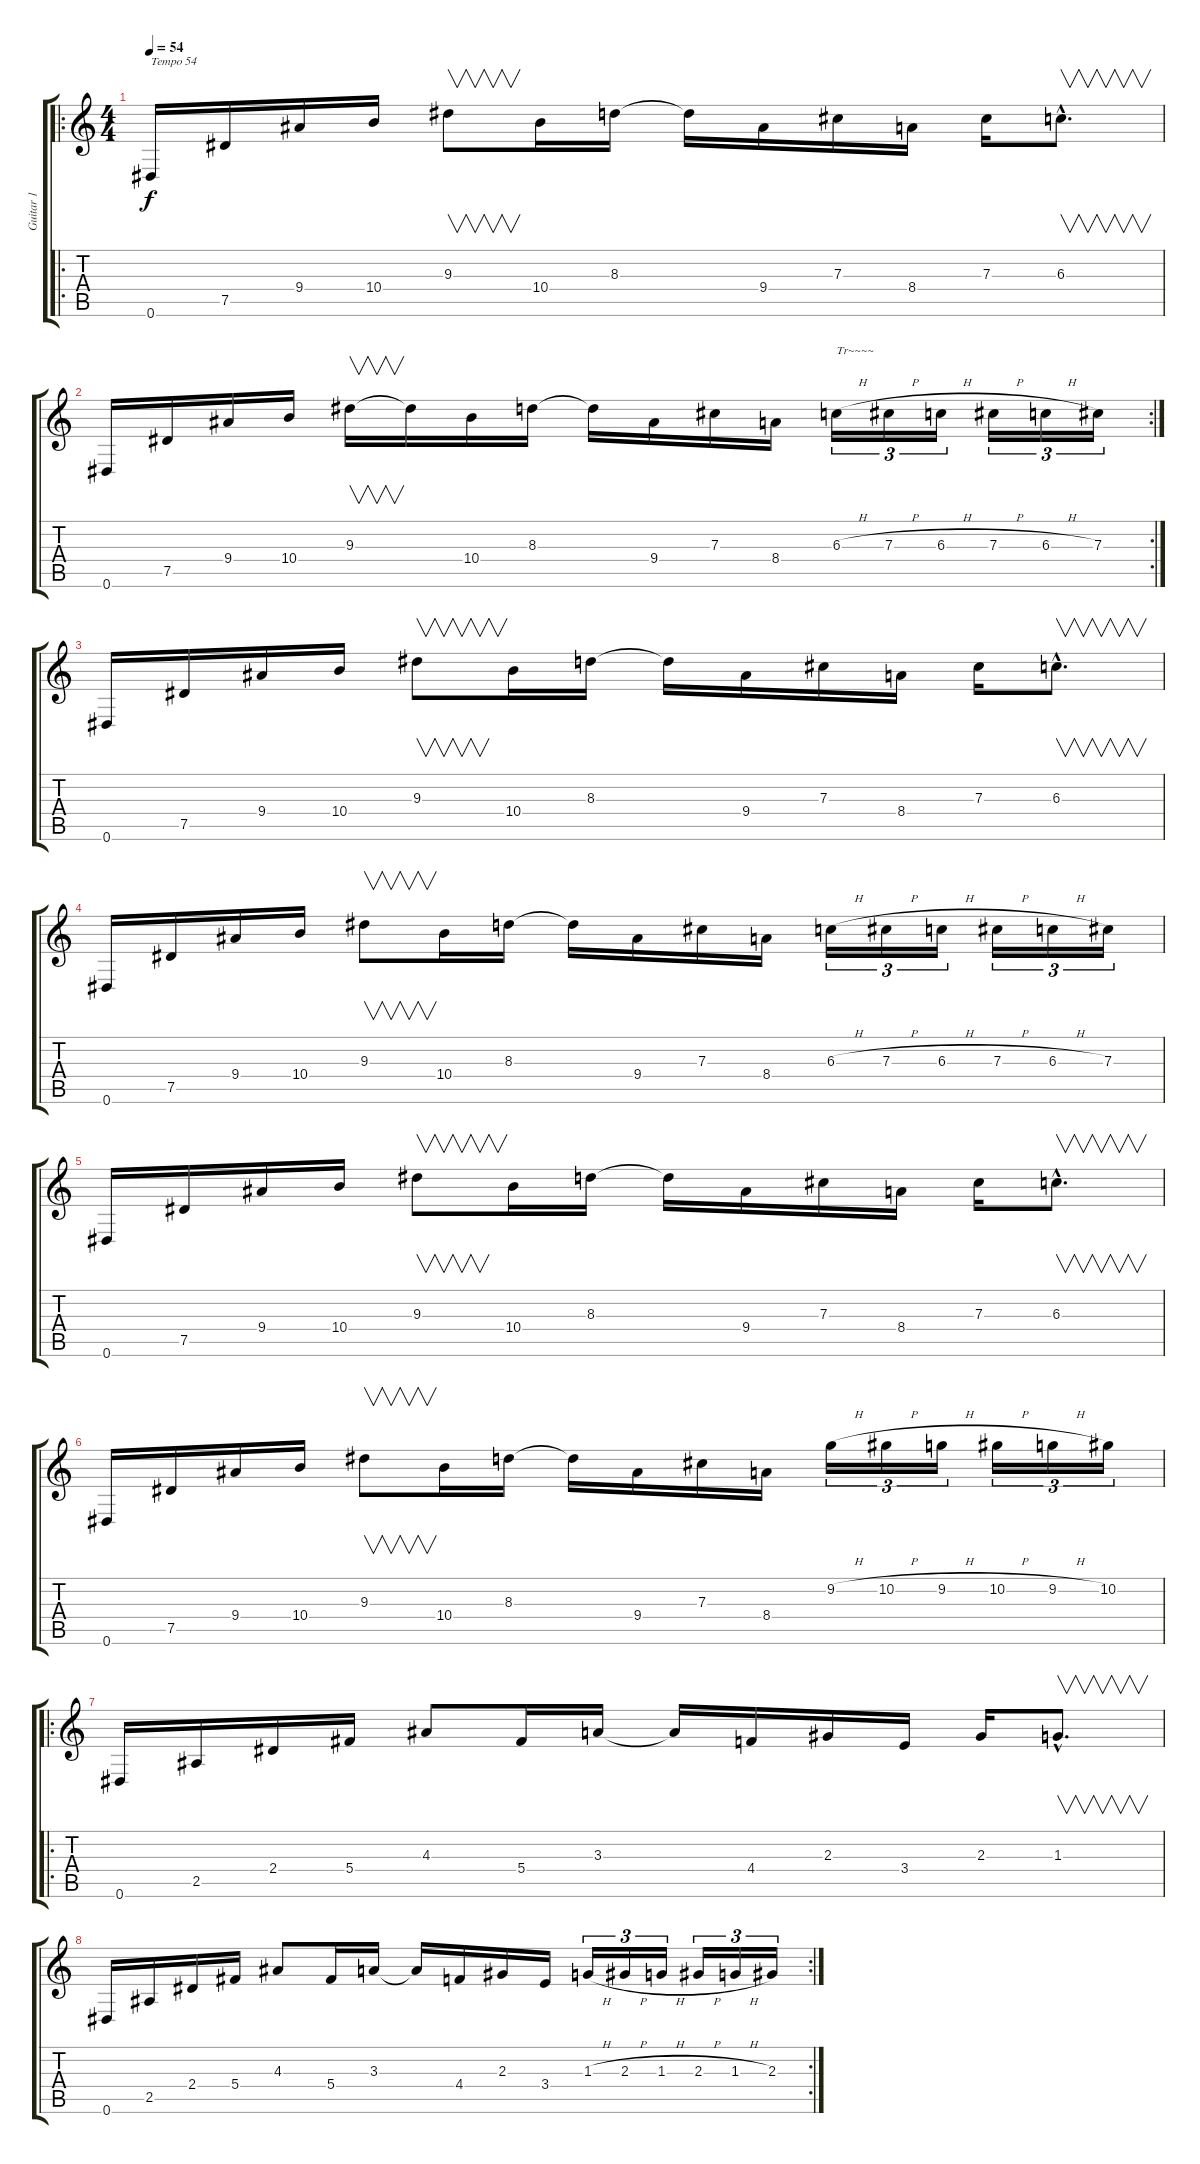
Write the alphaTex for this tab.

\track ("Guitar 1" "Guitar 1") {instrument distortionguitar}
\staff {score tabs}
\tuning (Eb4 Bb3 Gb3 Db3 Ab2 Eb2) {hide}
\ro
\ts (4 4)
\tempo 54
\clef g2
\ks c
0.6.16{txt "Tempo 54" dy f instrument distortionguitar} 7.5.16 9.4.16 10.4.16 9.3.8{v} 10.4.16 8.3.16 8.3{t}.16 9.4.16 7.3.16 8.4.16 7.3.16 6.3{hac}.8{v d} |
\rc 2
0.6.16 7.5.16 9.4.16 10.4.16 9.3.16{v} 9.3{t}.16 10.4.16 8.3.16 8.3{t}.16 9.4.16 7.3.16 8.4.16 6.3{h}.16{tu (3 2) txt "Tr~~~~"} 7.3{h}.16{tu (3 2)} 6.3{h}.16{tu (3 2)} 7.3{h}.16{tu (3 2)} 6.3{h}.16{tu (3 2)} 7.3.16{tu (3 2)} |
0.6.16 7.5.16 9.4.16 10.4.16 9.3.8{v} 10.4.16 8.3.16 8.3{t}.16 9.4.16 7.3.16 8.4.16 7.3.16 6.3{hac}.8{v d} |
0.6.16 7.5.16 9.4.16 10.4.16 9.3.8{v} 10.4.16 8.3.16 8.3{t}.16 9.4.16 7.3.16 8.4.16 6.3{h}.16{tu (3 2)} 7.3{h}.16{tu (3 2)} 6.3{h}.16{tu (3 2)} 7.3{h}.16{tu (3 2)} 6.3{h}.16{tu (3 2)} 7.3.16{tu (3 2)} |
0.6.16 7.5.16 9.4.16 10.4.16 9.3.8{v} 10.4.16 8.3.16 8.3{t}.16 9.4.16 7.3.16 8.4.16 7.3.16 6.3{hac}.8{v d} |
0.6.16 7.5.16 9.4.16 10.4.16 9.3.8{v} 10.4.16 8.3.16 8.3{t}.16 9.4.16 7.3.16 8.4.16 9.2{h}.16{tu (3 2)} 10.2{h}.16{tu (3 2)} 9.2{h}.16{tu (3 2)} 10.2{h}.16{tu (3 2)} 9.2{h}.16{tu (3 2)} 10.2.16{tu (3 2)} |
\ro
0.6.16 2.5.16 2.4.16 5.4.16 4.3.8 5.4.16 3.3.16 3.3{t}.16 4.4.16 2.3.16 3.4.16 2.3.16 1.3{hac}.8{v d} |
\rc 2
0.6.16 2.5.16 2.4.16 5.4.16 4.3.8 5.4.16 3.3.16 3.3{t}.16 4.4.16 2.3.16 3.4.16 1.3{h}.16{tu (3 2)} 2.3{h}.16{tu (3 2)} 1.3{h}.16{tu (3 2)} 2.3{h}.16{tu (3 2)} 1.3{h}.16{tu (3 2)} 2.3.16{tu (3 2)}
